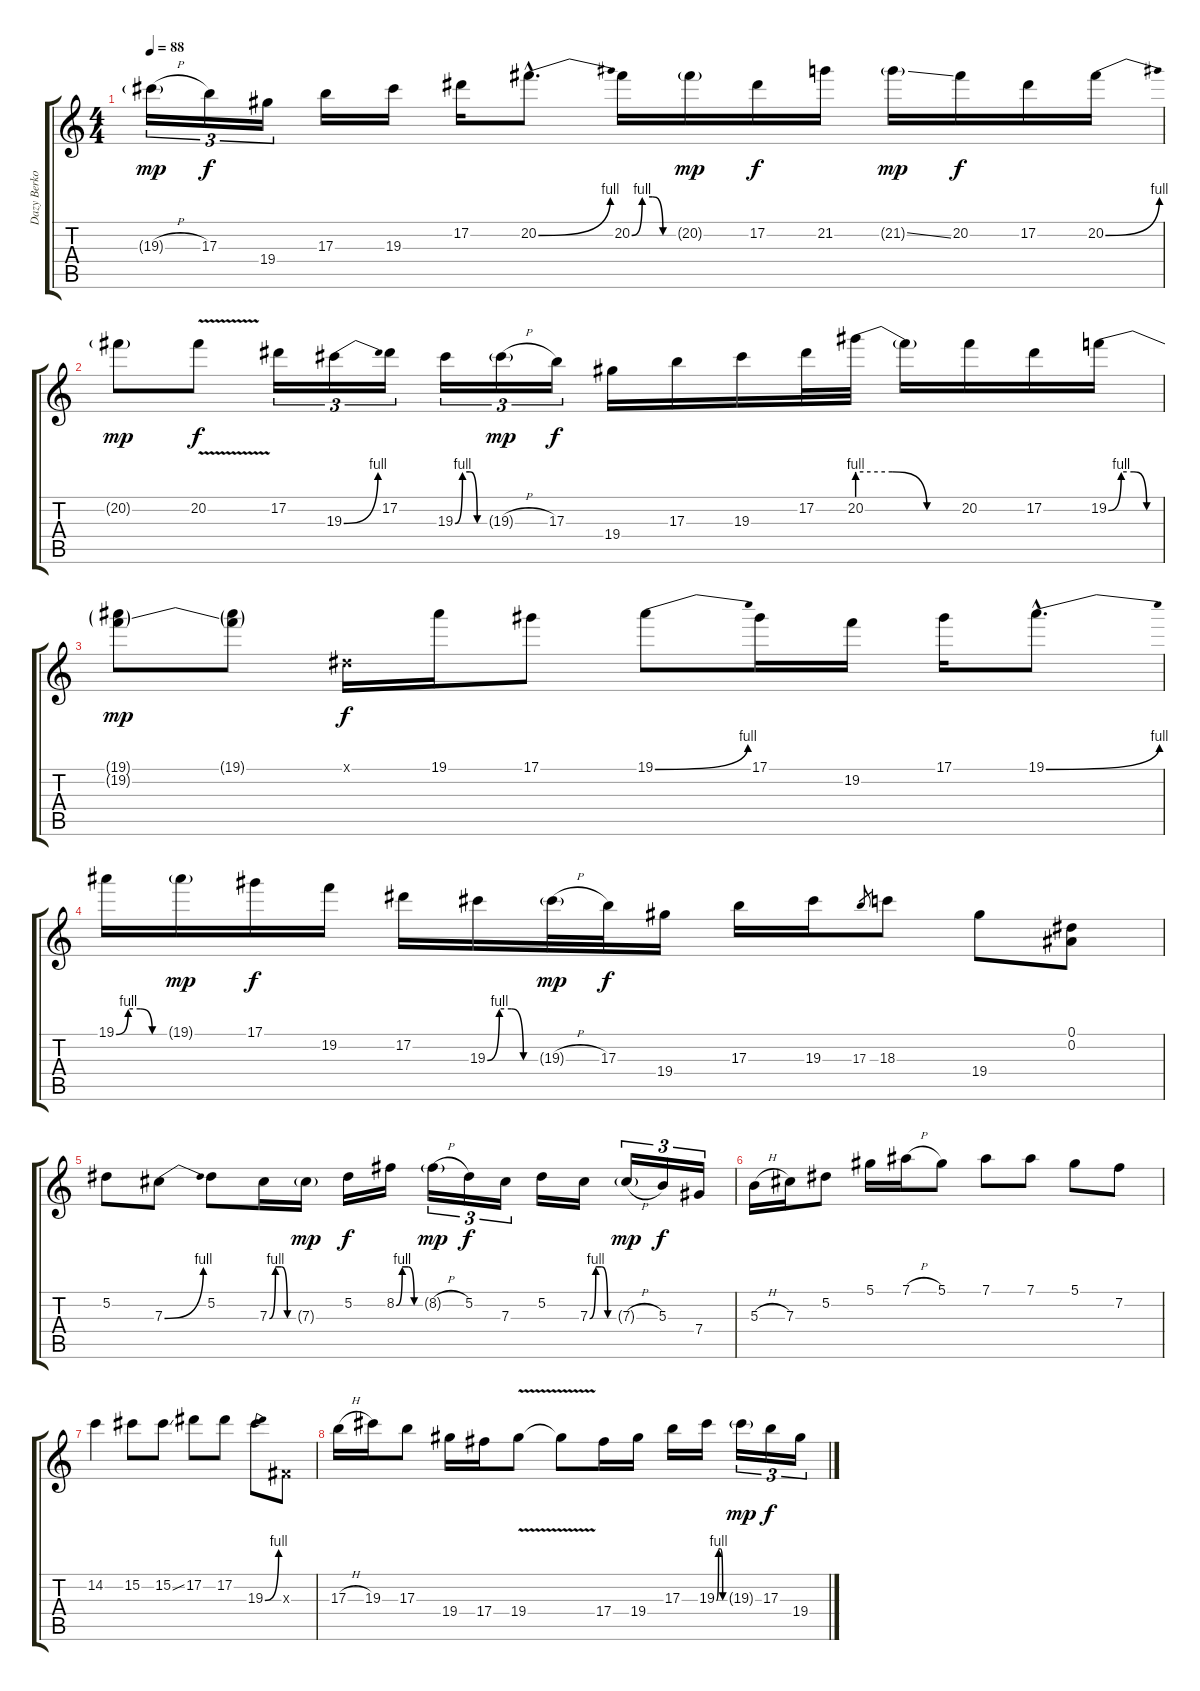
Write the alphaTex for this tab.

\track ("Dazy Berkowitz (Lead Guitar)" "Dazy Berko") {instrument distortionguitar}
\staff {score tabs}
\tuning (Eb4 Bb3 Gb3 Db3 Ab2 Eb2) {hide}
\ts (4 4)
\tempo 88
\clef g2
\ks c
19.3{h g}.16{tu (3 2) dy mp} 17.3.16{tu (3 2) dy f} 19.4.16{tu (3 2)} 17.3.16 19.3.16 17.2.16 20.2{be (bend 0 0 60 4) hac}.8{d} 20.2{be (custom 0 0 15 4 30 4 45 0 60 0)}.16 20.2{g}.16{dy mp} 17.2.16{dy f} 21.2.16 21.2{ss g}.16{dy mp} 20.2.16{dy f} 17.2.16 20.2{be (bend 0 0 60 4)}.16 |
20.2{g}.8{dy mp} 20.2{v}.8{dy f} 17.2.16{tu (3 2)} 19.3{be (bend 0 0 60 4)}.16{tu (3 2)} 17.2.16{tu (3 2)} 19.3{be (custom 0 0 15 4 30 4 45 0 60 0)}.16{tu (3 2)} 19.3{h g}.16{tu (3 2) dy mp} 17.3.16{tu (3 2) dy f} 19.4.16 17.3.16 19.3.16 17.2.32 20.2{be (custom 0 4 20 4 40 0 60 0)}.32 20.2{t}.16 20.2.16 17.2.16 19.2{be (custom 0 0 15 4 30 4 45 0 60 0)}.16 |
(19.1{g} 19.2{t}).8{dy mp} (19.1{g} 19.2{t}).8 0.1{x}.16{dy f} 19.1.16 17.1.8 19.1{be (bend 0 0 60 4)}.8 17.1.16 19.2.16 17.1.16 19.1{be (bend 0 0 60 4) hac}.8{d} |
19.1{be (custom 0 0 15 4 30 4 45 0 60 0)}.16 19.1{g}.16{dy mp} 17.1.16{dy f} 19.2.16 17.2.16 19.3{be (custom 0 0 15 4 30 4 45 0 60 0)}.16 19.3{h g}.32{dy mp} 17.3.32{dy f} 19.4.16 17.3.16 19.3.16 17.3.8{gr} 18.3.8 19.4.8 (0.1 0.2).8 |
5.2.8 7.3{be (bend 0 0 60 4)}.8 5.2.8 7.3{be (custom 0 0 15 4 30 4 45 0 60 0)}.16 7.3{g}.16{dy mp} 5.2.16{dy f} 8.2{be (custom 0 0 15 4 30 4 45 0 60 0)}.16 8.2{h g}.16{tu (3 2) dy mp} 5.2.16{tu (3 2) dy f} 7.3.16{tu (3 2)} 5.2.16 7.3{be (custom 0 0 15 4 30 4 45 0 60 0)}.16 7.3{h g}.16{tu (3 2) dy mp} 5.3.16{tu (3 2) dy f} 7.4.16{tu (3 2)} |
5.3{h}.16 7.3.16 5.2.8 5.1.16 7.1{h}.16 5.1.8 7.1.8 7.1.8 5.1.8 7.2.8 |
14.2.4 15.2.8 15.2{ss}.8 17.2.8 17.2.8 19.3{be (bend 0 0 60 4)}.8 0.3{x}.8 |
17.3{h}.16 19.3.16 17.3.8 19.4.16 17.4.16 19.4{v}.8 19.4{t}.8 17.4.16 19.4.16 17.3.16 19.3{be (custom 0 0 15 4 30 4 45 0 60 0)}.16 19.3{g}.16{tu (3 2) dy mp} 17.3.16{tu (3 2) dy f} 19.4.16{tu (3 2)}
